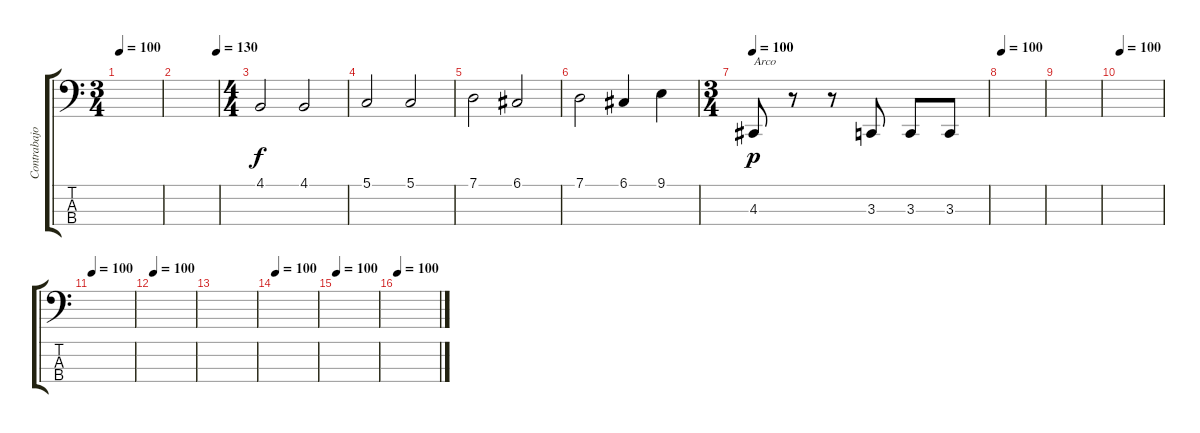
\track ("Contrabajo" "Contrabajo") {instrument contrabass}
\staff {score tabs}
\tuning (G1 D1 A0 E0) {hide}
\ts (3 4)
\tempo 100
\clef f4
\ks c
|
\tempo (130 0.9791666666666666)
|
\ts (4 4)
4.1.2{dy f} 4.1.2 |
5.1.2 5.1.2 |
7.1.2 6.1.2 |
7.1.2 6.1.4 9.1.4 |
\ts (3 4)
\tempo 100
4.3.8{txt "Arco" dy p} r.8 r.8 3.3.8 3.3.8 3.3.8 |
\tempo 100
|
|
\tempo 100
|
\tempo 100
|
\tempo 100
|
|
\tempo 100
|
\tempo 100
|
\tempo 100
